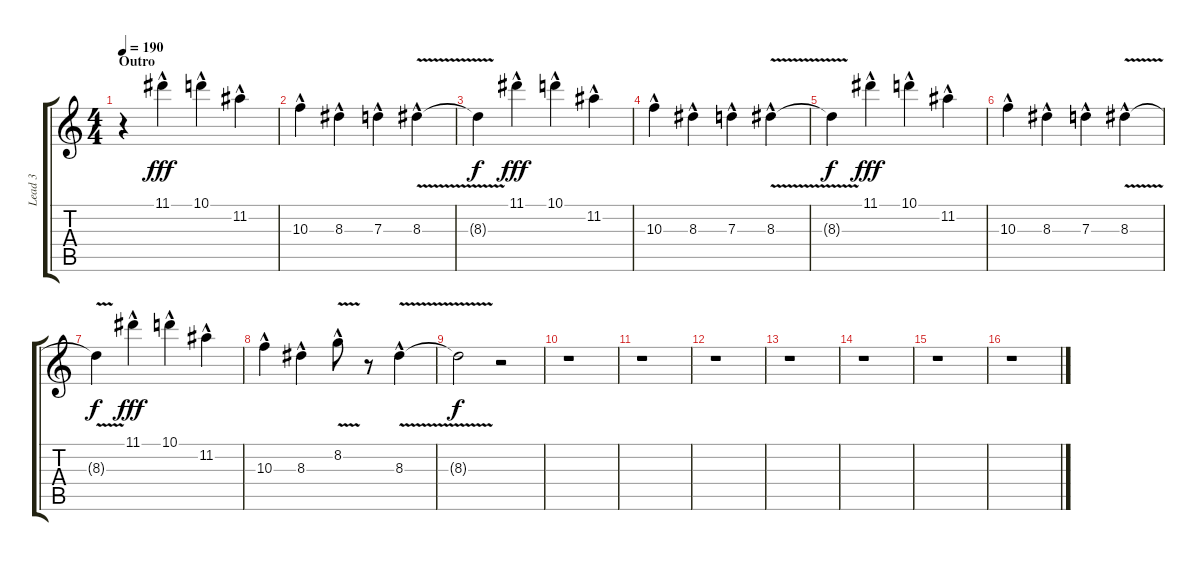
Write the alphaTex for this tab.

\track ("Lead 3" "Lead 3") {instrument distortionguitar}
\staff {score tabs}
\tuning (E4 B3 G3 D3 A2 E2) {hide}
\ts (4 4)
\section ("" "Outro")
\tempo 190
\clef g2
\ks c
r.4{dy f} 11.1{hac}.4{dy fff} 10.1{hac}.4 11.2{hac}.4 |
10.3{hac}.4 8.3{hac}.4 7.3{hac}.4 8.3{v hac}.4 |
8.3{t}.4{dy f} 11.1{hac}.4{dy fff} 10.1{hac}.4 11.2{hac}.4 |
10.3{hac}.4 8.3{hac}.4 7.3{hac}.4 8.3{v hac}.4 |
8.3{t}.4{dy f} 11.1{hac}.4{dy fff} 10.1{hac}.4 11.2{hac}.4 |
10.3{hac}.4 8.3{hac}.4 7.3{hac}.4 8.3{v hac}.4 |
8.3{t}.4{dy f} 11.1{hac}.4{dy fff} 10.1{hac}.4 11.2{hac}.4 |
10.3{hac}.4 8.3{hac}.4 8.2{v hac}.8 r.8 8.3{v hac}.4 |
8.3{t}.2{dy f} r.2 |
r.1 |
r.1 |
r.1 |
r.1 |
r.1 |
r.1 |
r.1
